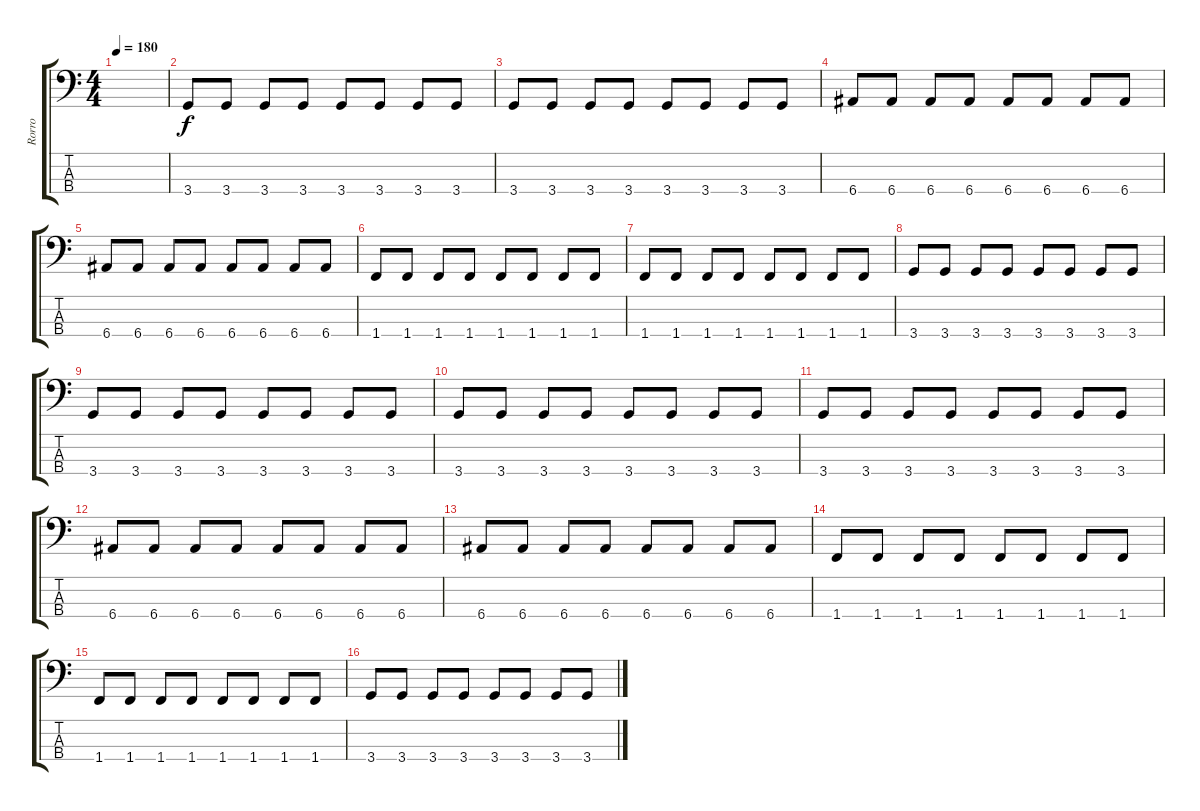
\track ("Rorro" "Rorro") {instrument electricbasspick}
\staff {score tabs}
\tuning (G2 D2 A1 E1) {hide}
\ts (4 4)
\tempo 180
\clef f4
\ks c
|
3.4.8 3.4.8 3.4.8 3.4.8 3.4.8 3.4.8 3.4.8 3.4.8 |
3.4.8 3.4.8 3.4.8 3.4.8 3.4.8 3.4.8 3.4.8 3.4.8 |
6.4.8 6.4.8 6.4.8 6.4.8 6.4.8 6.4.8 6.4.8 6.4.8 |
6.4.8 6.4.8 6.4.8 6.4.8 6.4.8 6.4.8 6.4.8 6.4.8 |
1.4.8 1.4.8 1.4.8 1.4.8 1.4.8 1.4.8 1.4.8 1.4.8 |
1.4.8 1.4.8 1.4.8 1.4.8 1.4.8 1.4.8 1.4.8 1.4.8 |
3.4.8 3.4.8 3.4.8 3.4.8 3.4.8 3.4.8 3.4.8 3.4.8 |
3.4.8 3.4.8 3.4.8 3.4.8 3.4.8 3.4.8 3.4.8 3.4.8 |
3.4.8 3.4.8 3.4.8 3.4.8 3.4.8 3.4.8 3.4.8 3.4.8 |
3.4.8 3.4.8 3.4.8 3.4.8 3.4.8 3.4.8 3.4.8 3.4.8 |
6.4.8 6.4.8 6.4.8 6.4.8 6.4.8 6.4.8 6.4.8 6.4.8 |
6.4.8 6.4.8 6.4.8 6.4.8 6.4.8 6.4.8 6.4.8 6.4.8 |
1.4.8 1.4.8 1.4.8 1.4.8 1.4.8 1.4.8 1.4.8 1.4.8 |
1.4.8 1.4.8 1.4.8 1.4.8 1.4.8 1.4.8 1.4.8 1.4.8 |
3.4.8 3.4.8 3.4.8 3.4.8 3.4.8 3.4.8 3.4.8 3.4.8
